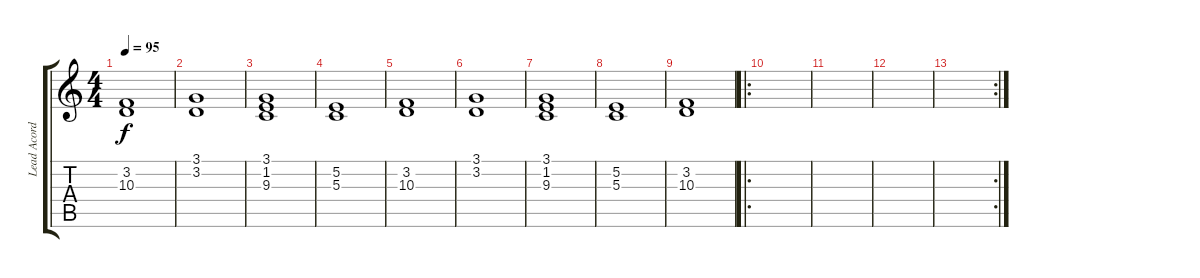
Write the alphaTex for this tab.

\track ("Lead Acordion" "Lead Acord") {instrument accordion}
\staff {score tabs}
\tuning (E4 B3 G3 D3 A2 E2) {hide}
\ts (4 4)
\tempo 95
\clef g2
\ks c
(3.2 10.3).1{dy f} |
(3.1 3.2).1 |
(3.1 1.2 9.3).1 |
(5.2 5.3).1 |
(3.2 10.3).1 |
(3.1 3.2).1 |
(3.1 1.2 9.3).1 |
(5.2 5.3).1 |
(3.2 10.3).1 |
\ro
|
|
|
\rc 2
